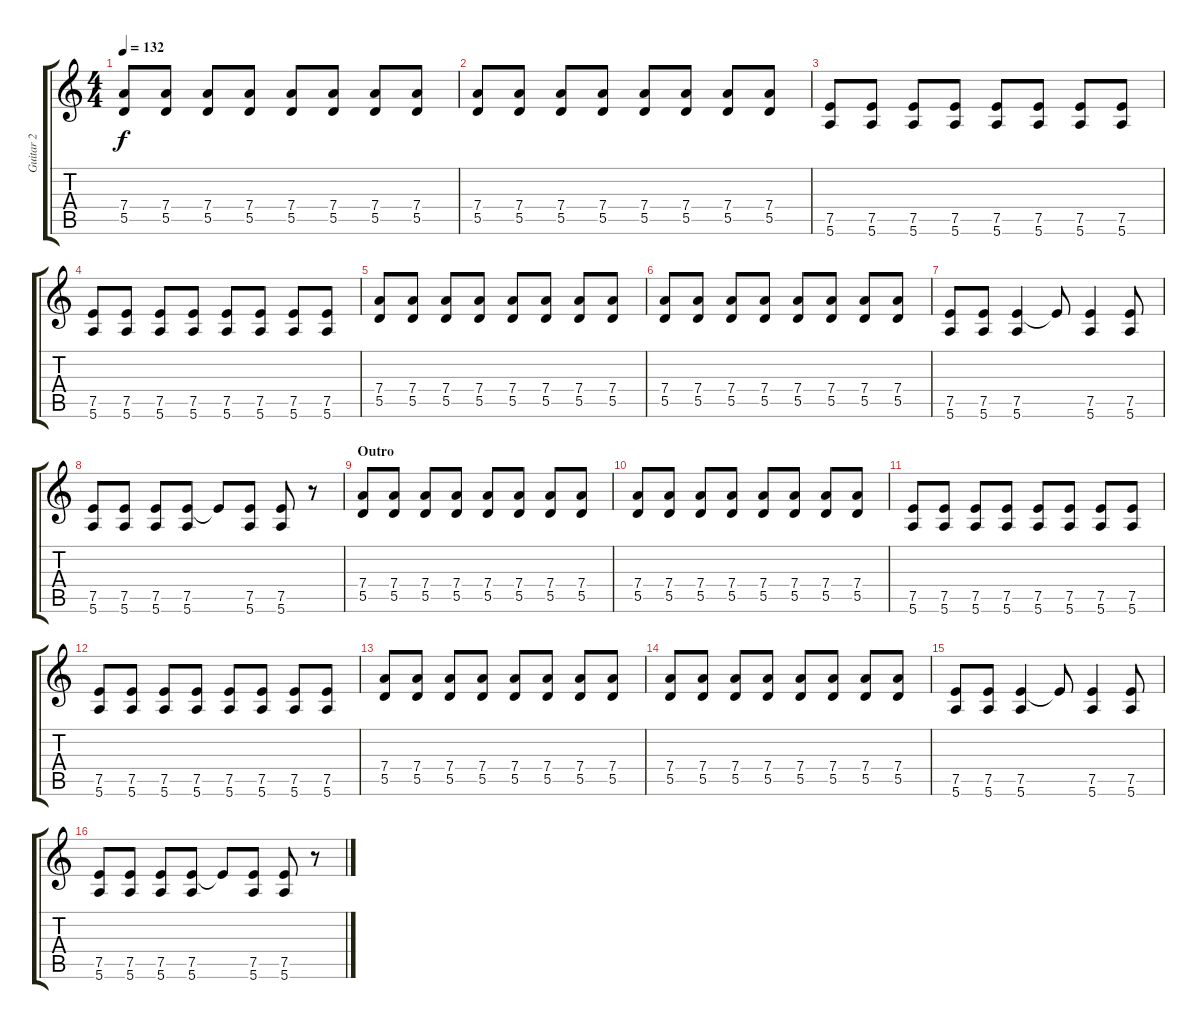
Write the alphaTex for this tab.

\track ("Guitar 2" "Guitar 2") {instrument electricguitarclean}
\staff {score tabs}
\tuning (E4 B3 G3 D3 A2 E2) {hide}
\ts (4 4)
\tempo 132
\clef g2
\ks c
(7.4 5.5).8{dy f} (7.4 5.5).8 (7.4 5.5).8 (7.4 5.5).8 (7.4 5.5).8 (7.4 5.5).8 (7.4 5.5).8 (7.4 5.5).8 |
(7.4 5.5).8 (7.4 5.5).8 (7.4 5.5).8 (7.4 5.5).8 (7.4 5.5).8 (7.4 5.5).8 (7.4 5.5).8 (7.4 5.5).8 |
(7.5 5.6).8 (7.5 5.6).8 (7.5 5.6).8 (7.5 5.6).8 (7.5 5.6).8 (7.5 5.6).8 (7.5 5.6).8 (7.5 5.6).8 |
(7.5 5.6).8 (7.5 5.6).8 (7.5 5.6).8 (7.5 5.6).8 (7.5 5.6).8 (7.5 5.6).8 (7.5 5.6).8 (7.5 5.6).8 |
(7.4 5.5).8 (7.4 5.5).8 (7.4 5.5).8 (7.4 5.5).8 (7.4 5.5).8 (7.4 5.5).8 (7.4 5.5).8 (7.4 5.5).8 |
(7.4 5.5).8 (7.4 5.5).8 (7.4 5.5).8 (7.4 5.5).8 (7.4 5.5).8 (7.4 5.5).8 (7.4 5.5).8 (7.4 5.5).8 |
(7.5 5.6).8 (7.5 5.6).8 (7.5 5.6).4 7.5{t}.8 (7.5 5.6).4 (7.5 5.6).8 |
(7.5 5.6).8 (7.5 5.6).8 (7.5 5.6).8 (7.5 5.6).8 7.5{t}.8 (7.5 5.6).8 (7.5 5.6).8 r.8 |
\section ("" "Outro")
(7.4 5.5).8 (7.4 5.5).8 (7.4 5.5).8 (7.4 5.5).8 (7.4 5.5).8 (7.4 5.5).8 (7.4 5.5).8 (7.4 5.5).8 |
(7.4 5.5).8 (7.4 5.5).8 (7.4 5.5).8 (7.4 5.5).8 (7.4 5.5).8 (7.4 5.5).8 (7.4 5.5).8 (7.4 5.5).8 |
(7.5 5.6).8 (7.5 5.6).8 (7.5 5.6).8 (7.5 5.6).8 (7.5 5.6).8 (7.5 5.6).8 (7.5 5.6).8 (7.5 5.6).8 |
(7.5 5.6).8 (7.5 5.6).8 (7.5 5.6).8 (7.5 5.6).8 (7.5 5.6).8 (7.5 5.6).8 (7.5 5.6).8 (7.5 5.6).8 |
(7.4 5.5).8 (7.4 5.5).8 (7.4 5.5).8 (7.4 5.5).8 (7.4 5.5).8 (7.4 5.5).8 (7.4 5.5).8 (7.4 5.5).8 |
(7.4 5.5).8 (7.4 5.5).8 (7.4 5.5).8 (7.4 5.5).8 (7.4 5.5).8 (7.4 5.5).8 (7.4 5.5).8 (7.4 5.5).8 |
(7.5 5.6).8 (7.5 5.6).8 (7.5 5.6).4 7.5{t}.8 (7.5 5.6).4 (7.5 5.6).8 |
(7.5 5.6).8 (7.5 5.6).8 (7.5 5.6).8 (7.5 5.6).8 7.5{t}.8 (7.5 5.6).8 (7.5 5.6).8 r.8
